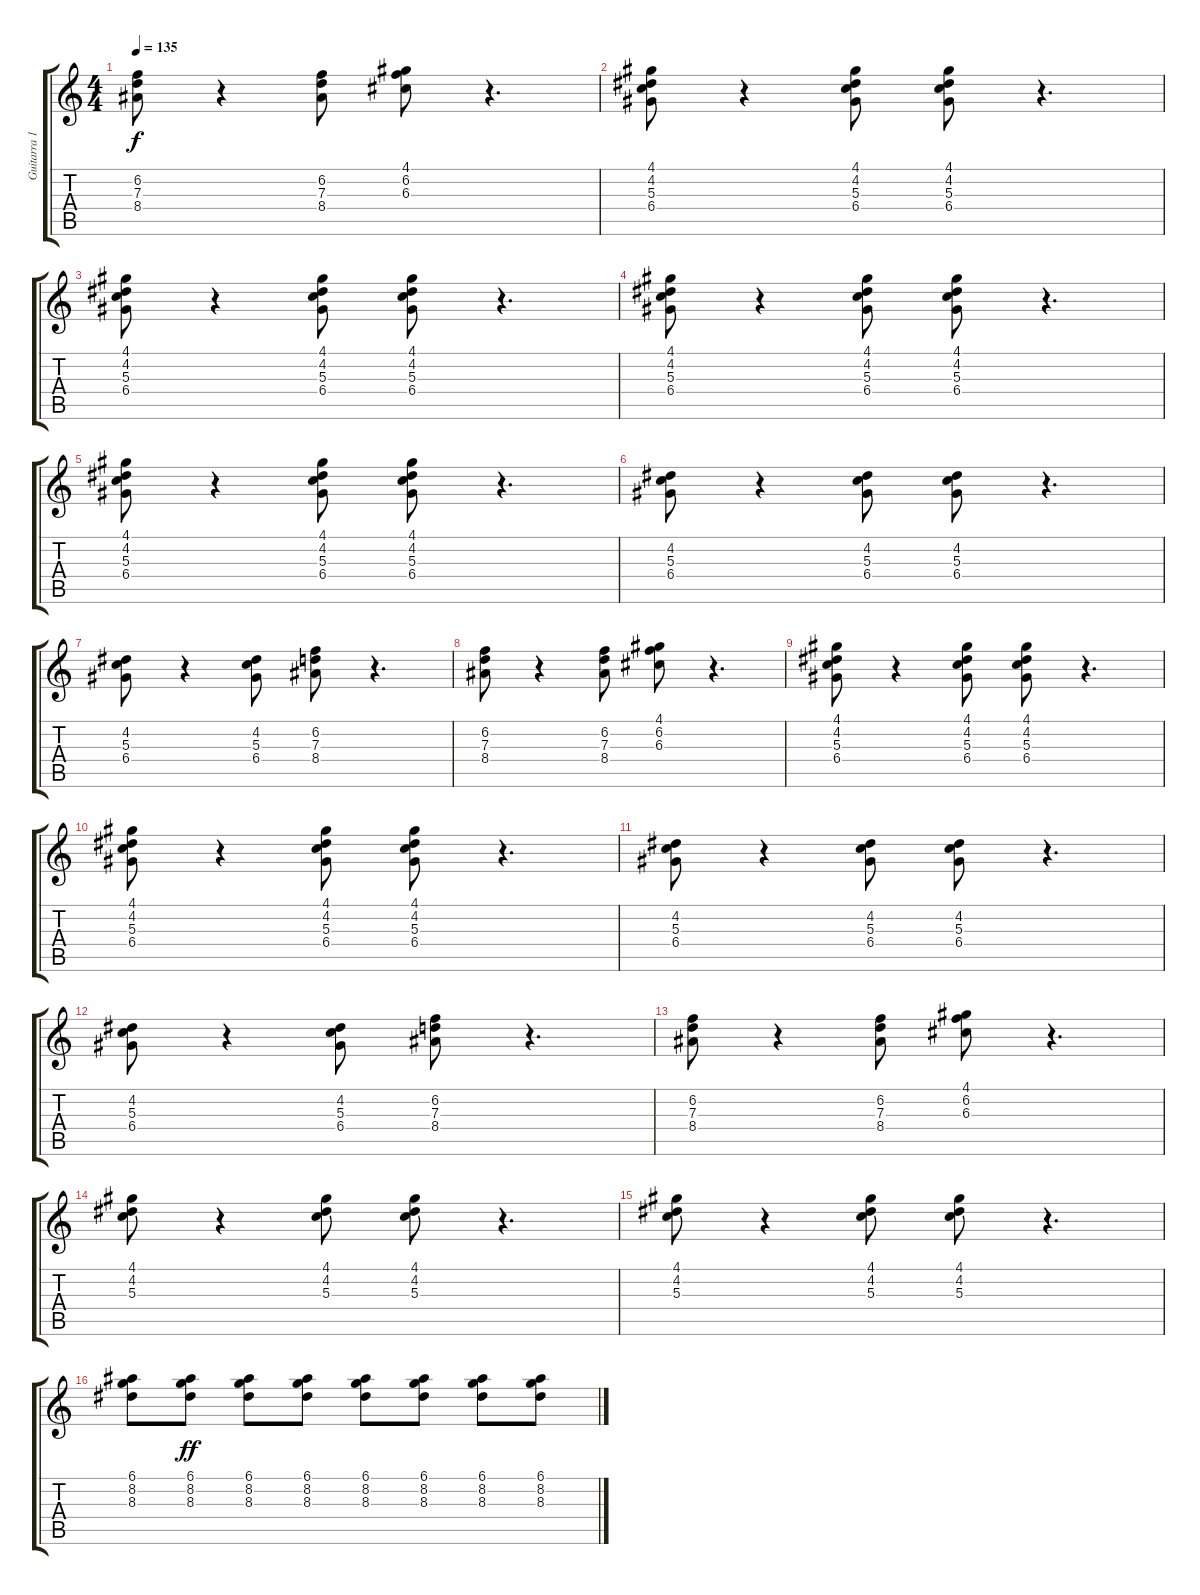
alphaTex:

\track ("Guitarra 1" "Guitarra 1") {instrument acousticguitarnylon}
\staff {score tabs}
\tuning (E4 B3 G3 D3 A2 E2) {hide}
\ts (4 4)
\tempo 135
\clef g2
\ks c
(6.2 7.3 8.4).8{dy f} r.4 (6.2 7.3 8.4).8 (4.1 6.2 6.3).8 r.4{d} |
(4.1 4.2 5.3 6.4).8 r.4 (4.1 4.2 5.3 6.4).8 (4.1 4.2 5.3 6.4).8 r.4{d} |
(4.1 4.2 5.3 6.4).8 r.4 (4.1 4.2 5.3 6.4).8 (4.1 4.2 5.3 6.4).8 r.4{d} |
(4.1 4.2 5.3 6.4).8 r.4 (4.1 4.2 5.3 6.4).8 (4.1 4.2 5.3 6.4).8 r.4{d} |
(4.1 4.2 5.3 6.4).8 r.4 (4.1 4.2 5.3 6.4).8 (4.1 4.2 5.3 6.4).8 r.4{d} |
(4.2 5.3 6.4).8 r.4 (4.2 5.3 6.4).8 (4.2 5.3 6.4).8 r.4{d} |
(4.2 5.3 6.4).8 r.4 (4.2 5.3 6.4).8 (6.2 7.3 8.4).8 r.4{d} |
(6.2 7.3 8.4).8 r.4 (6.2 7.3 8.4).8 (4.1 6.2 6.3).8 r.4{d} |
(4.1 4.2 5.3 6.4).8 r.4 (4.1 4.2 5.3 6.4).8 (4.1 4.2 5.3 6.4).8 r.4{d} |
(4.1 4.2 5.3 6.4).8 r.4 (4.1 4.2 5.3 6.4).8 (4.1 4.2 5.3 6.4).8 r.4{d} |
(4.2 5.3 6.4).8 r.4 (4.2 5.3 6.4).8 (4.2 5.3 6.4).8 r.4{d} |
(4.2 5.3 6.4).8 r.4 (4.2 5.3 6.4).8 (6.2 7.3 8.4).8 r.4{d} |
(6.2 7.3 8.4).8 r.4 (6.2 7.3 8.4).8 (4.1 6.2 6.3).8 r.4{d} |
(4.1 4.2 5.3).8 r.4 (4.1 4.2 5.3).8 (4.1 4.2 5.3).8 r.4{d} |
(4.1 4.2 5.3).8 r.4 (4.1 4.2 5.3).8 (4.1 4.2 5.3).8 r.4{d} |
(6.1 8.2 8.3).8 (6.1 8.2 8.3).8{dy ff} (6.1 8.2 8.3).8 (6.1 8.2 8.3).8 (6.1 8.2 8.3).8 (6.1 8.2 8.3).8 (6.1 8.2 8.3).8 (6.1 8.2 8.3).8
